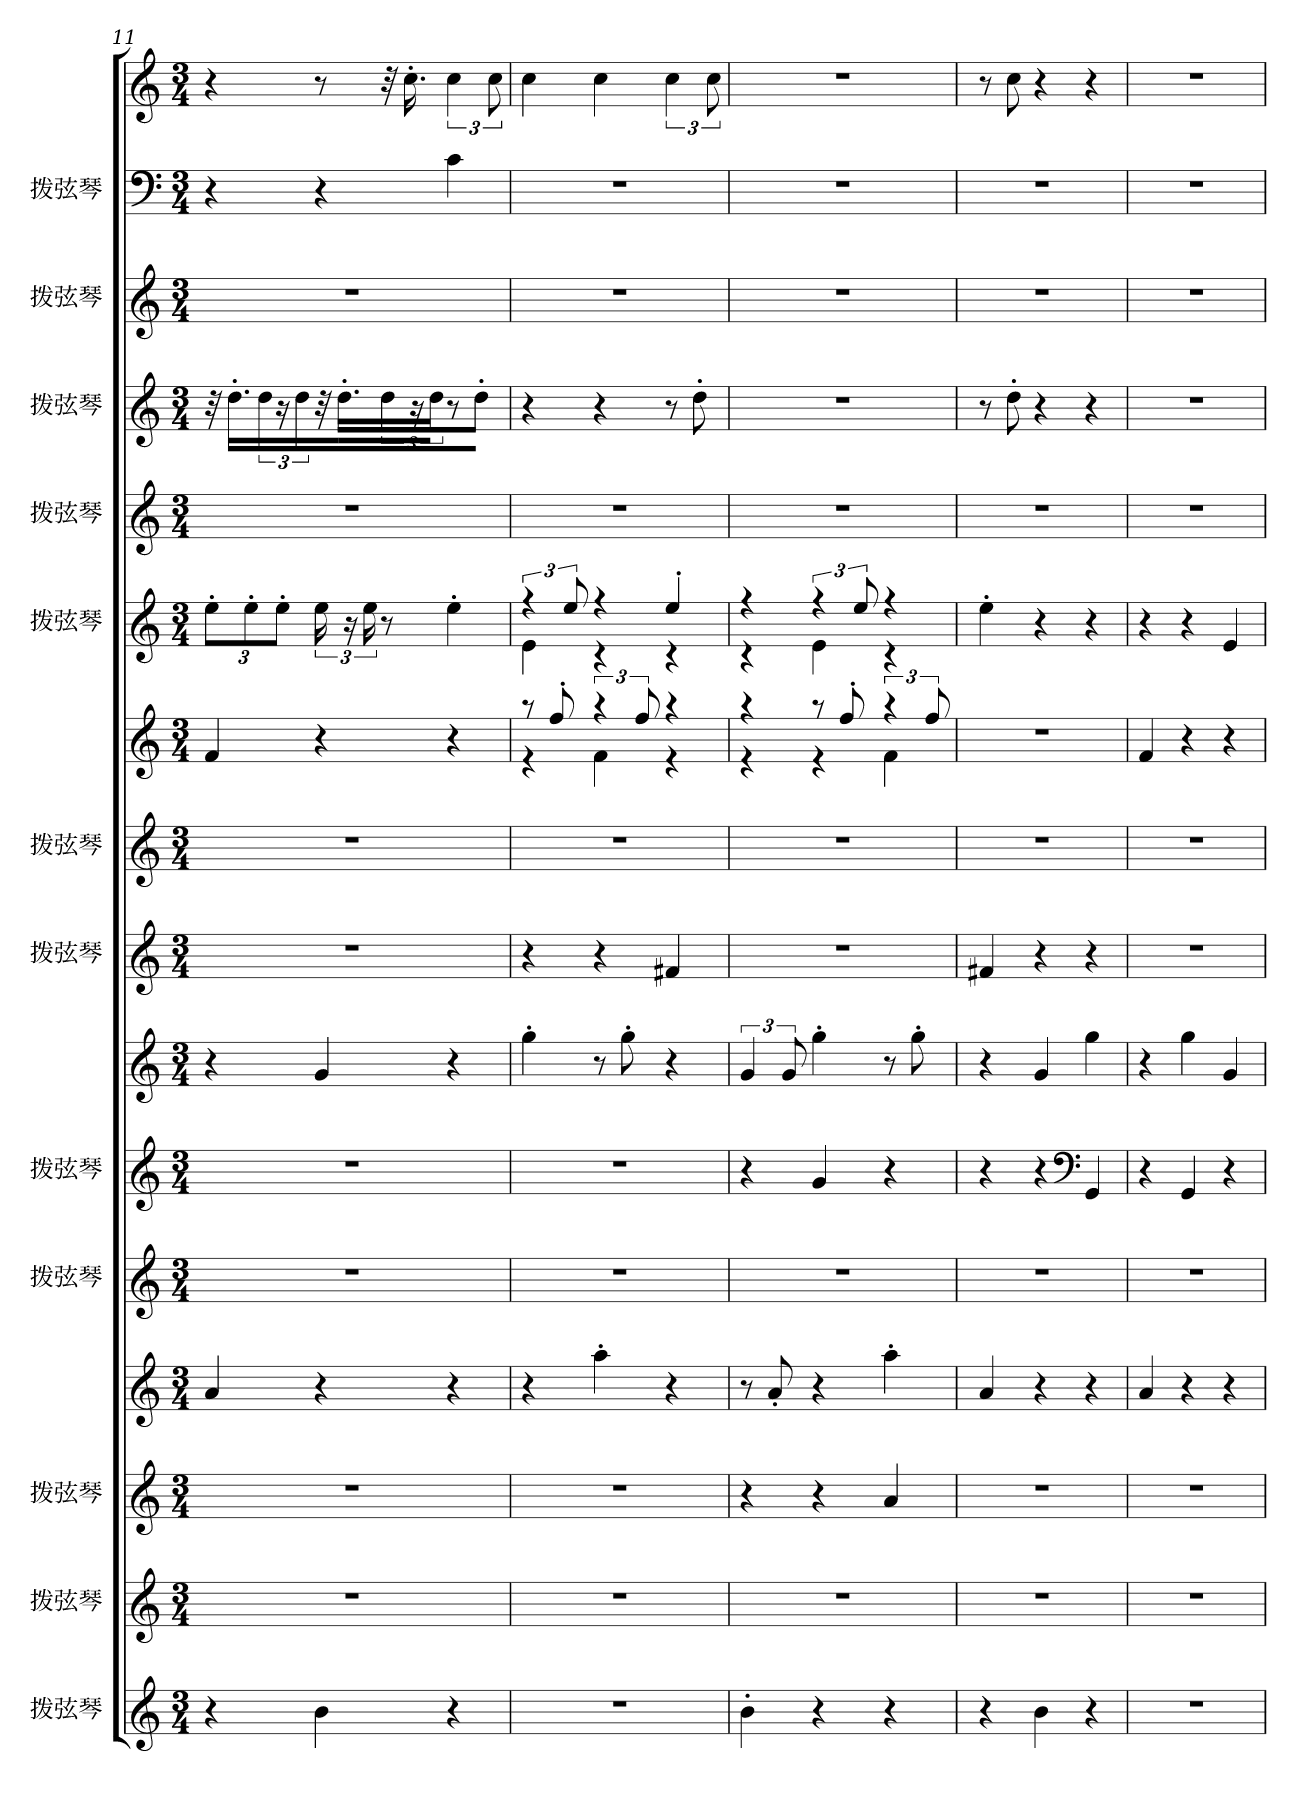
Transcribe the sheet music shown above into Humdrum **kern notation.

**kern	**kern	**kern	**kern	**kern	**kern	**kern	**kern	**kern	**kern	**kern	**kern	**kern	**kern	**kern	**kern
*part12	*part11	*part10	*part10	*part9	*part8	*part8	*part7	*part6	*part6	*part5	*part4	*part3	*part2	*part1	*part1
*staff16	*staff15	*staff14	*staff13	*staff12	*staff11	*staff10	*staff9	*staff8	*staff7	*staff6	*staff5	*staff4	*staff3	*staff2	*staff1
*I"拨弦琴	*I"拨弦琴	*I"拨弦琴	*	*I"拨弦琴	*I"拨弦琴	*	*I"拨弦琴	*I"拨弦琴	*	*I"拨弦琴	*I"拨弦琴	*I"拨弦琴	*I"拨弦琴	*I"拨弦琴	*
!!LO:PB:g=z
*clefG2	*clefG2	*clefG2	*clefG2	*clefG2	*clefG2	*clefG2	*clefG2	*clefG2	*clefG2	*clefG2	*clefG2	*clefG2	*clefG2	*clefF4	*clefG2
*k[]	*k[]	*k[]	*k[]	*k[]	*k[]	*k[]	*k[]	*k[]	*k[]	*k[]	*k[]	*k[]	*k[]	*k[]	*k[]
*M3/4	*M3/4	*M3/4	*M3/4	*M3/4	*M3/4	*M3/4	*M3/4	*M3/4	*M3/4	*M3/4	*M3/4	*M3/4	*M3/4	*M3/4	*M3/4
*	*	*	*	*	*	*	*	*	*	*Xbrackettup	*	*	*	*	*
=11	=11	=11	=11	=11	=11	=11	=11	=11	=11	=11	=11	=11	=11	=11	=11
4r	2.r	2.r	4a/	2.r	2.r	4r	2.r	2.r	4f/	12ee'\L	2.r	32r	2.r	4r	4r
.	.	.	.	.	.	.	.	.	.	.	.	16.dd'\LL	.	.	.
.	.	.	.	.	.	.	.	.	.	12ee'\	.	.	.	.	.
.	.	.	.	.	.	.	.	.	.	.	.	24dd\JJ	.	.	.
.	.	.	.	.	.	.	.	.	.	12ee'\J	.	24r	.	.	.
.	.	.	.	.	.	.	.	.	.	.	.	24dd\	.	.	.
*	*	*	*	*	*	*	*	*	*	*brackettup	*	*	*	*	*
4b\	.	.	4r	.	.	4g/	.	.	4r	24ee\	.	32r	.	4r	8r
.	.	.	.	.	.	.	.	.	.	.	.	16.dd'\LL	.	.	.
.	.	.	.	.	.	.	.	.	.	24r	.	.	.	.	.
.	.	.	.	.	.	.	.	.	.	24ee\	.	.	.	.	.
.	.	.	.	.	.	.	.	.	.	8r	.	24dd\JJ	.	.	32r
.	.	.	.	.	.	.	.	.	.	.	.	.	.	.	16.cc'\
.	.	.	.	.	.	.	.	.	.	.	.	24r	.	.	.
.	.	.	.	.	.	.	.	.	.	.	.	24dd\	.	.	.
4r	.	.	4r	.	.	4r	.	.	4r	4ee'\	.	8r	.	4c\	6cc\
.	.	.	.	.	.	.	.	.	.	.	.	8dd'\	.	.	.
.	.	.	.	.	.	.	.	.	.	.	.	.	.	.	12cc\
=12	=12	=12	=12	=12	=12	=12	=12	=12	=12	=12	=12	=12	=12	=12	=12
*	*	*	*	*	*	*	*	*	*^	*^	*	*	*	*	*
2.r	2.r	2.r	4r	2.r	2.r	4gg'\	4r	2.r	8r	4r	6r	4e\	2.r	4r	2.r	2.r	4cc\
.	.	.	.	.	.	.	.	.	8ff'/	.	.	.	.	.	.	.	.
.	.	.	.	.	.	.	.	.	.	.	12ee/	.	.	.	.	.	.
.	.	.	4aa'\	.	.	8r	4r	.	6r	4f\	4r	4r	.	4r	.	.	4cc\
.	.	.	.	.	.	8gg'\	.	.	.	.	.	.	.	.	.	.	.
.	.	.	.	.	.	.	.	.	12ff/	.	.	.	.	.	.	.	.
.	.	.	4r	.	.	4r	4f#X/	.	4r	4r	4ee'/	4r	.	8r	.	.	6cc\
.	.	.	.	.	.	.	.	.	.	.	.	.	.	8dd'\	.	.	.
.	.	.	.	.	.	.	.	.	.	.	.	.	.	.	.	.	12cc\
=13	=13	=13	=13	=13	=13	=13	=13	=13	=13	=13	=13	=13	=13	=13	=13	=13	=13
4b'\	2.r	4r	8r	2.r	4r	6g/	2.r	2.r	4r	4r	4r	4r	2.r	2.r	2.r	2.r	2.r
.	.	.	8a'/	.	.	.	.	.	.	.	.	.	.	.	.	.	.
.	.	.	.	.	.	12g/	.	.	.	.	.	.	.	.	.	.	.
4r	.	4r	4r	.	4g/	4gg'\	.	.	8r	4r	6r	4e\	.	.	.	.	.
.	.	.	.	.	.	.	.	.	8ff'/	.	.	.	.	.	.	.	.
.	.	.	.	.	.	.	.	.	.	.	12ee/	.	.	.	.	.	.
4r	.	4a/	4aa'\	.	4r	8r	.	.	6r	4f\	4r	4r	.	.	.	.	.
.	.	.	.	.	.	8gg'\	.	.	.	.	.	.	.	.	.	.	.
.	.	.	.	.	.	.	.	.	12ff/	.	.	.	.	.	.	.	.
*	*	*	*	*	*	*	*	*	*v	*v	*	*	*	*	*	*	*
*	*	*	*	*	*	*	*	*	*	*v	*v	*	*	*	*	*
=14	=14	=14	=14	=14	=14	=14	=14	=14	=14	=14	=14	=14	=14	=14	=14
4r	2.r	2.r	4a/	2.r	4r	4r	4f#X/	2.r	2.r	4ee'\	2.r	8r	2.r	2.r	8r
.	.	.	.	.	.	.	.	.	.	.	.	8dd'\	.	.	8cc\
4b\	.	.	4r	.	4r	4g/	4r	.	.	4r	.	4r	.	.	4r
*	*	*	*	*	*clefF4	*	*	*	*	*	*	*	*	*	*
4r	.	.	4r	.	4GG/	4gg\	4r	.	.	4r	.	4r	.	.	4r
=15	=15	=15	=15	=15	=15	=15	=15	=15	=15	=15	=15	=15	=15	=15	=15
2.r	2.r	2.r	4a/	2.r	4r	4r	2.r	2.r	4f/	4r	2.r	2.r	2.r	2.r	2.r
.	.	.	4r	.	4GG/	4gg\	.	.	4r	4r	.	.	.	.	.
.	.	.	4r	.	4r	4g/	.	.	4r	4e/	.	.	.	.	.
=	=	=	=	=	=	=	=	=	=	=	=	=	=	=	=
*-	*-	*-	*-	*-	*-	*-	*-	*-	*-	*-	*-	*-	*-	*-	*-
